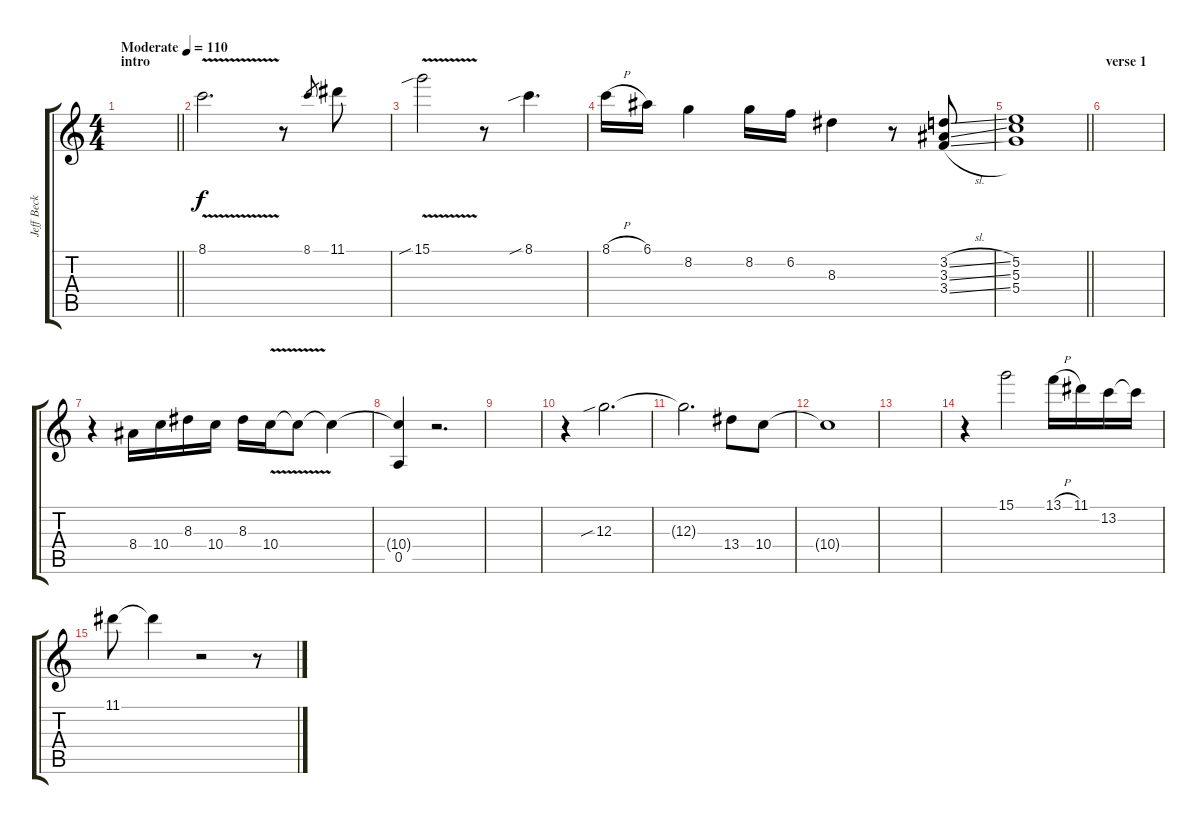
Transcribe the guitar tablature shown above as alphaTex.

\track ("Jeff Beck lead" "Jeff Beck ") {instrument distortionguitar}
\staff {score tabs}
\tuning (E4 B3 G3 D3 A2 E2) {hide}
\ts (4 4)
\section ("" "intro")
\tempo (110 "Moderate")
\clef g2
\barLineRight lightlight
\ks c
|
8.1{v}.2{d} r.8 8.1.8{gr} 11.1.8 |
15.1{v sib}.2 r.8 8.1{sib}.4{d} |
8.1{h}.16 6.1.16 8.2.4 8.2.16 6.2.16 8.3.4 r.8 (3.2{sl} 3.3{sl} 3.4{sl}).8 |
\barLineRight lightlight
(5.2 5.3 5.4).1 |
\section ("" "verse 1")
|
r.4 8.4.16 10.4.16 8.3.16 10.4.16 8.3.16 10.4{v}.16 10.4{t}.8 10.4{t}.4 |
(10.4{t} 0.5).4 r.2{d} |
|
r.4 12.3{sib}.2{d} |
12.3{t}.2{d} 13.4.8 10.4.8 |
10.4{t}.1 |
|
r.4 15.1.2 13.1{h}.16 11.1.16 13.2.16 13.2{t}.16 |
11.1.8 11.1{t}.4 r.2 r.8
